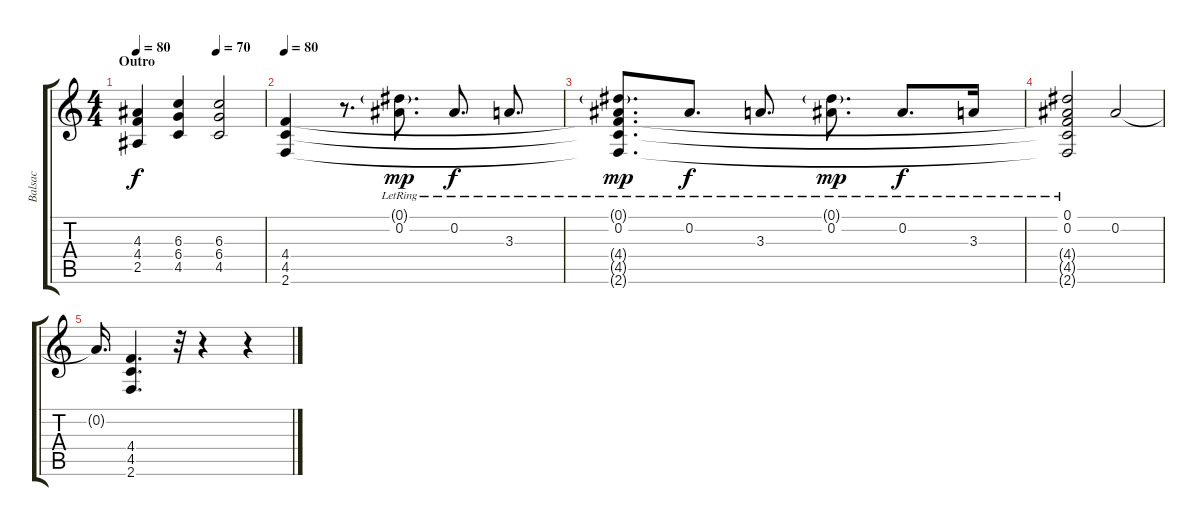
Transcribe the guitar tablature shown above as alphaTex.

\track ("Balsac" "Balsac") {instrument overdrivenguitar}
\staff {score tabs}
\tuning (Eb4 Bb3 Gb3 Db3 Ab2 Eb2) {hide}
\ts (4 4)
\section ("" "Outro")
\tempo 80
\tempo (70 0.625)
\clef g2
\ks c
(4.3 4.4 2.5).4{dy f} (6.3 6.4 4.5).4 (6.3 6.4 4.5).2 |
\tempo 80
(4.4 4.5 2.6).4 r.8{d} (0.1{g lr} 0.2{lr}).8{d dy mp} 0.2{lr}.8{d dy f} 3.3{lr}.8{d} |
(0.1{g lr} 0.2{lr} 4.4{t} 4.5{t} 2.6{t}).8{d dy mp} 0.2{lr}.8{d dy f} 3.3{lr}.8{d} (0.1{g lr} 0.2{lr}).8{d dy mp} 0.2{lr}.8{d dy f} 3.3{lr}.16 |
(0.1{lr} 0.2{lr} 4.4{t} 4.5{t} 2.6{t}).2 0.2.2 |
0.2{t}.16{d} (4.4 4.5 2.6).4{d} r.32 r.4 r.4
